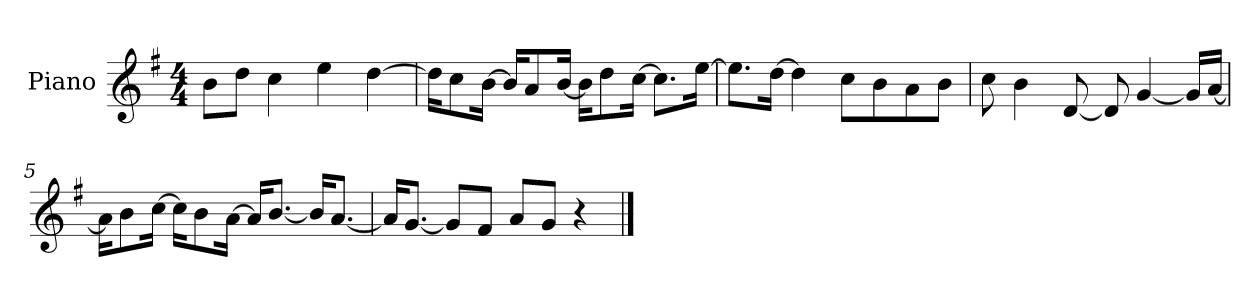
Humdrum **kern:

**kern
*part1
*staff1
*I"Piano
*I'P-no
*clefG2
*k[f#]
*M4/4
*MM90
=1
8b\L
8dd\J
4cc\
4ee\
[4dd\
=2
16dd\KL]
8cc\
[16b\Jk
16b/KL]
8a/
[16b/Jk
16b\KL]
8dd\
[16cc\Jk
8.cc\L]
[16ee\Jk
=3
8.ee\L]
[16dd\Jk
4dd\]
8cc\L
8b\
8a\
8b\J
=4
8cc\
4b\
[8d/
8d/]
[4g/
16g/LL]
[16a/JJ
!!LO:LB:g=z
=5
16a\KL]
8b\
[16cc\Jk
16cc\KL]
8b\
[16a\Jk
16a/KL]
[8.b/J
16b/KL]
[8.a/J
=6
16a/KL]
[8.g/J
8g/L]
8f#/J
8a/L
8g/J
4r
==
*-
